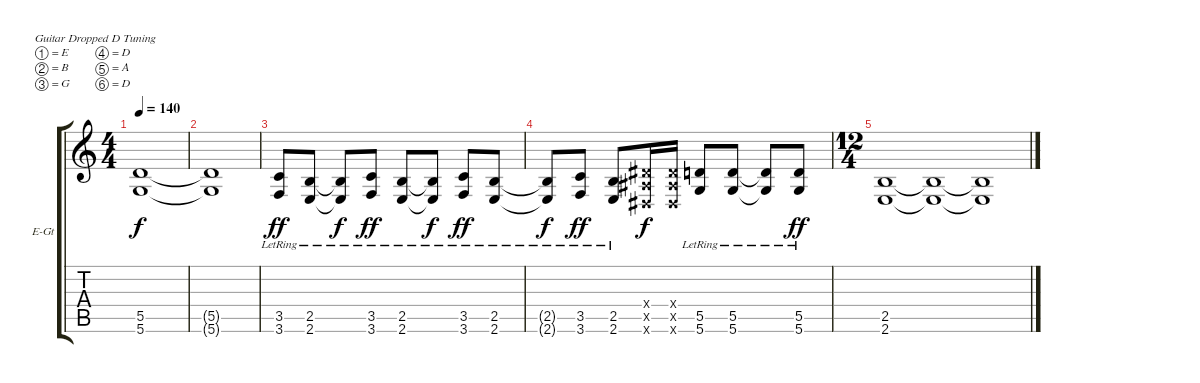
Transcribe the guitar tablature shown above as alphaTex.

\defaultSystemsLayout 4
\bracketExtendMode groupsimilarinstruments
\firstSystemTrackNameOrientation horizontal
\otherSystemsTrackNameOrientation horizontal
\track ("Electric Guitar" "E-Gt") {instrument distortionguitar}
\staff {score tabs}
\tuning (E4 B3 G3 D3 A2 D2)
\ts (4 4)
\tempo 140
\clef g2
\ks c
(5.6 5.5).1{dy f} |
(5.6{t} 5.5{t}).1 |
(3.5{lr} 3.6{lr}).8{dy ff} (2.5{lr} 2.6{lr}).8 (2.5{lr t} 2.6{lr t}).8{dy f} (3.5{lr} 3.6{lr}).8{dy ff} (2.5{lr} 2.6{lr}).8 (2.5{lr t} 2.6{lr t}).8{dy f} (3.5{lr} 3.6{lr}).8{dy ff} (2.5{lr} 2.6{lr}).8 |
(2.5{lr t} 2.6{lr t}).8{dy f} (3.5{lr} 3.6{lr}).8{dy ff} (2.5{lr} 2.6{lr}).8 (1.4{x} 1.5{x} 1.6{x}).16{dy f} (1.4{x} 1.5{x} 1.6{x}).16 (5.5{lr} 5.6{lr}).8 (5.5{lr} 5.6{lr}).8 (5.5{lr t} 5.6{lr t}).8 (5.5{lr} 5.6{lr}).8{dy ff} |
\ts (12 4)
(2.6 2.5).1 (2.6{t} 2.5{t}).1 (2.6{t} 2.5{t}).1
